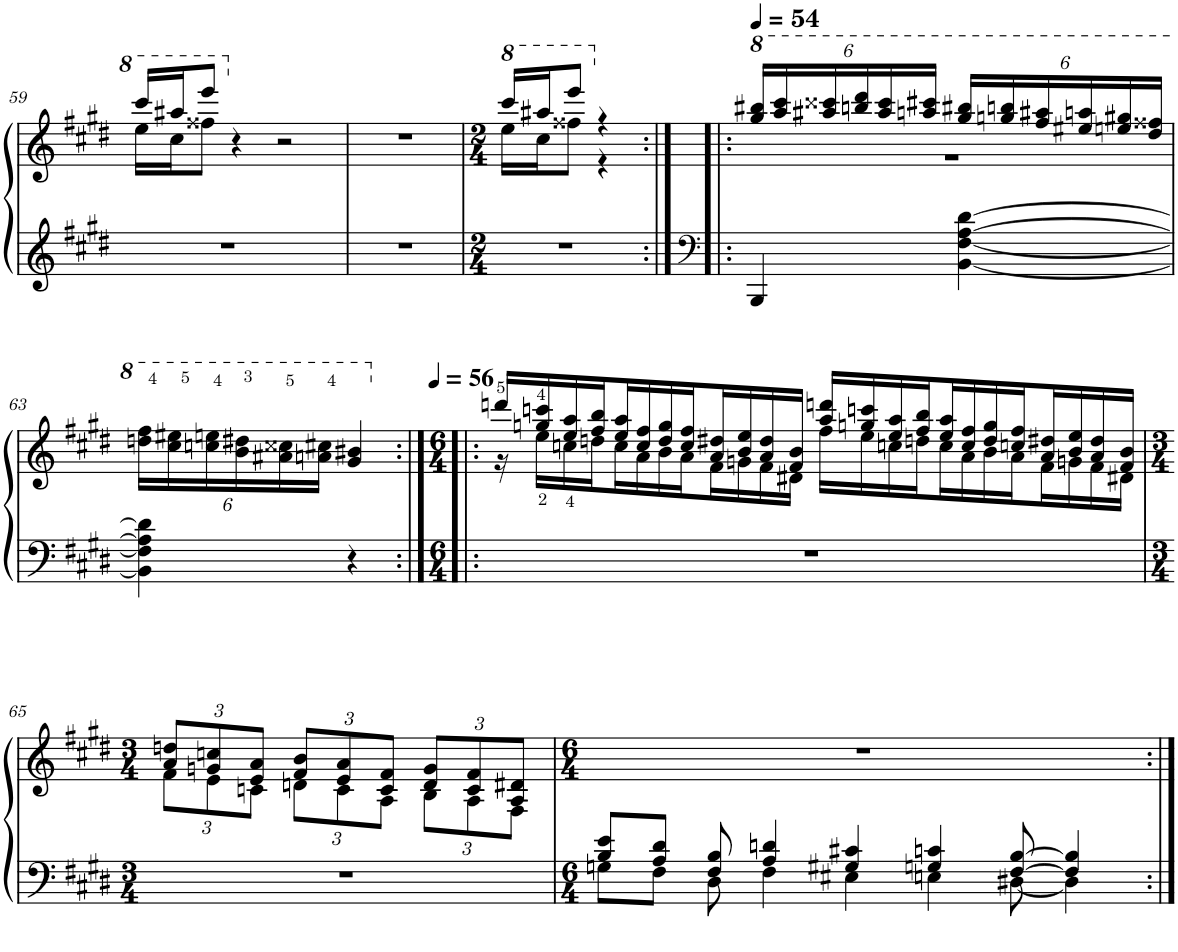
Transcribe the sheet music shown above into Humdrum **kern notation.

**kern	**kern
*part1	*part1
*staff2	*staff1
*I"Piano	*
*I'Pno.	*
!!LO:PB:g=z
*clefG2	*clefG2
*k[f#c#g#d#]	*k[f#c#g#d#]
*M4/4	*M4/4
=59	=59
*	*^
1r	16cccc#/LL	16eee\LL
.	16aaa#X/J	16ccc#\J
.	8eeee/J	8fff##X\J
.	4r	2.ryy
.	2r	.
*	*v	*v
=60	=60
1r	1r
=61	=61
*M2/4	*M2/4
*	*8va
*	*^
2r	16cccc#/LL	16eee\LL
.	16aaa#X/J	16ccc#\J
.	8eeee/J	8fff##X\J
*	*X8va	*
.	4r	4r
=62:|!|:	=62:|!|:	=62:|!|:
*clefF4	*	*
*	*8va	*
*	*Xbrackettup	*
*	*MM54	*
4BBB/	24ggg#/ 24bbb#X/LL	2r
.	24aaa/ 24cccc#/	.
.	24aaa#X/ 24cccc##X/	.
.	24bbbn/ 24dddd#/	.
.	24aaa#/ 24cccc##/	.
.	24aaan/ 24cccc#X/JJ	.
[4BB\ [4F#\ [4A\ [4d#\	24ggg#/ 24bbb#X/LL	.
.	24gggn/ 24bbbn/	.
.	24fff#/ 24aaa#X/	.
.	24eee#X/ 24aaan/	.
.	24eeen/ 24ggg#X/	.
.	24ddd#/ 24fff##X/JJ	.
*	*v	*v
!!LO:LB:g=z
=63	=63
4BB\] 4F#\] 4A\] 4d#\]	24dddn\ 24fff#\LL
.	24ccc#\ 24eee#X\
.	24cccn\ 24eeen\
.	24bb\ 24ddd#X\
.	24aa#X\ 24ccc##X\
.	24aan\ 24ccc#X\JJ
4r	4gg#/ 4bb#X/
=64:|!|:	=64:|!|:
*M6/4	*M6/4
*	*X8va
*	*MM56
*	*^
1.r	16dddn/LL	16r
.	16ggn/ 16cccn/	16ee\LL
.	16ee/ 16aa/	16ccn\
.	16ff#/ 16bb/J	16ddn\J
.	16ee/ 16aa/L	16cc\L
.	16cc/ 16ff#/	16a\
.	16dd/ 16gg/	16b\
.	16cc/ 16ff#/J	16a\J
.	16a/ 16dd#X/L	16f#\L
.	16b/ 16ee/	16gn\
.	16a/ 16dd#/	16f#\
.	16f#/ 16b/JJ	16d#X\JJ
.	16aa/ 16dddn/LL	16ff#\LL
.	16ggn/ 16cccn/	16ee\
.	16ee/ 16aa/	16ccn\
.	16ff#/ 16bb/J	16ddn\J
.	16ee/ 16aa/L	16cc\L
.	16cc/ 16ff#/	16a\
.	16dd/ 16gg/	16b\
.	16ccn/ 16ff#/J	16a\J
.	16a/ 16dd#X/L	16f#\L
.	16b/ 16ee/	16gn\
.	16a/ 16dd#/	16f#\
.	16f#/ 16b/JJ	16d#X\JJ
!!LO:LB:g=z	!!
=65	=65	=65
*M3/4	*M3/4	*
2.r	12a/ 12ddn/L	12f#\L
.	12gn/ 12ccn/	12e\
.	12e/ 12a/J	12cn\J
.	12f#/ 12b/L	12dn\L
.	12e/ 12a/	12c\
.	12c/ 12f#/J	12A\J
.	12d/ 12g/L	12B\L
.	12c/ 12f#/	12A\
.	12A/ 12d#X/J	12F#\J
*	*v	*v
=66	=66
*M6/4	*M6/4
*^	*
8B/ 8e/L	8Gn\L	1.r
8A/ 8d#/J	8F#\J	.
8F#/ 8B/	8D#\	.
4A/ 4dn/	4F#\	.
4G#X/ 4c#X/	4E#X\	.
4Gn/ 4cn/	4En\	.
[8F#/ [8B/	[8D#X\	.
4F#/] 4B/]	4D#\]	.
*v	*v	*
=:|!	=:|!
*-	*-
